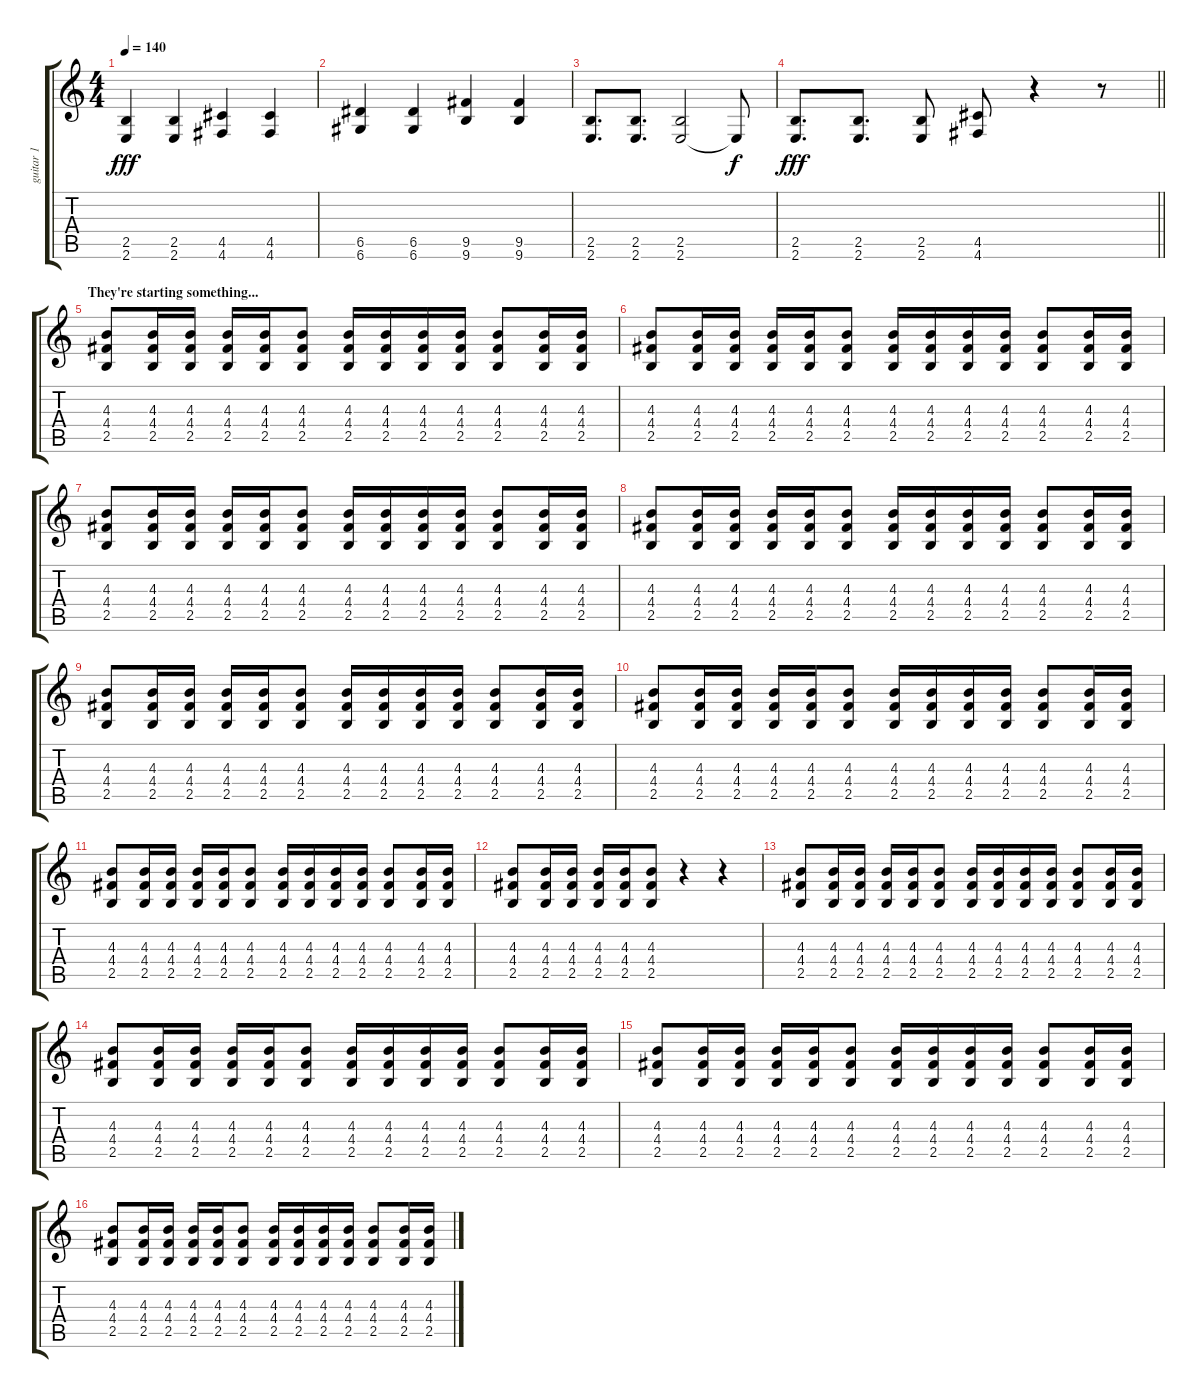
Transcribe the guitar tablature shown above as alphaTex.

\track ("guitar 1" "guitar 1") {instrument overdrivenguitar}
\staff {score tabs}
\tuning (E4 B3 G3 D3 A2 D2) {hide}
\ts (4 4)
\tempo 140
\clef g2
\ks c
(2.5 2.6).4{dy fff} (2.5 2.6).4 (4.5 4.6).4 (4.5 4.6).4 |
(6.5 6.6).4 (6.5 6.6).4 (9.5 9.6).4 (9.5 9.6).4 |
(2.5 2.6).8{d} (2.5 2.6).8{d} (2.5 2.6).2 2.6{t}.8{dy f} |
\barLineRight lightlight
(2.5 2.6).8{d dy fff} (2.5 2.6).8{d} (2.5 2.6).8 (4.5 4.6).8 r.4 r.8 |
\section ("" "They're starting something...")
(4.3 4.4 2.5).8 (4.3 4.4 2.5).16 (4.3 4.4 2.5).16 (4.3 4.4 2.5).16 (4.3 4.4 2.5).16 (4.3 4.4 2.5).8 (4.3 4.4 2.5).16 (4.3 4.4 2.5).16 (4.3 4.4 2.5).16 (4.3 4.4 2.5).16 (4.3 4.4 2.5).8 (4.3 4.4 2.5).16 (4.3 4.4 2.5).16 |
(4.3 4.4 2.5).8 (4.3 4.4 2.5).16 (4.3 4.4 2.5).16 (4.3 4.4 2.5).16 (4.3 4.4 2.5).16 (4.3 4.4 2.5).8 (4.3 4.4 2.5).16 (4.3 4.4 2.5).16 (4.3 4.4 2.5).16 (4.3 4.4 2.5).16 (4.3 4.4 2.5).8 (4.3 4.4 2.5).16 (4.3 4.4 2.5).16 |
(4.3 4.4 2.5).8 (4.3 4.4 2.5).16 (4.3 4.4 2.5).16 (4.3 4.4 2.5).16 (4.3 4.4 2.5).16 (4.3 4.4 2.5).8 (4.3 4.4 2.5).16 (4.3 4.4 2.5).16 (4.3 4.4 2.5).16 (4.3 4.4 2.5).16 (4.3 4.4 2.5).8 (4.3 4.4 2.5).16 (4.3 4.4 2.5).16 |
(4.3 4.4 2.5).8 (4.3 4.4 2.5).16 (4.3 4.4 2.5).16 (4.3 4.4 2.5).16 (4.3 4.4 2.5).16 (4.3 4.4 2.5).8 (4.3 4.4 2.5).16 (4.3 4.4 2.5).16 (4.3 4.4 2.5).16 (4.3 4.4 2.5).16 (4.3 4.4 2.5).8 (4.3 4.4 2.5).16 (4.3 4.4 2.5).16 |
(4.3 4.4 2.5).8 (4.3 4.4 2.5).16 (4.3 4.4 2.5).16 (4.3 4.4 2.5).16 (4.3 4.4 2.5).16 (4.3 4.4 2.5).8 (4.3 4.4 2.5).16 (4.3 4.4 2.5).16 (4.3 4.4 2.5).16 (4.3 4.4 2.5).16 (4.3 4.4 2.5).8 (4.3 4.4 2.5).16 (4.3 4.4 2.5).16 |
(4.3 4.4 2.5).8 (4.3 4.4 2.5).16 (4.3 4.4 2.5).16 (4.3 4.4 2.5).16 (4.3 4.4 2.5).16 (4.3 4.4 2.5).8 (4.3 4.4 2.5).16 (4.3 4.4 2.5).16 (4.3 4.4 2.5).16 (4.3 4.4 2.5).16 (4.3 4.4 2.5).8 (4.3 4.4 2.5).16 (4.3 4.4 2.5).16 |
(4.3 4.4 2.5).8 (4.3 4.4 2.5).16 (4.3 4.4 2.5).16 (4.3 4.4 2.5).16 (4.3 4.4 2.5).16 (4.3 4.4 2.5).8 (4.3 4.4 2.5).16 (4.3 4.4 2.5).16 (4.3 4.4 2.5).16 (4.3 4.4 2.5).16 (4.3 4.4 2.5).8 (4.3 4.4 2.5).16 (4.3 4.4 2.5).16 |
(4.3 4.4 2.5).8 (4.3 4.4 2.5).16 (4.3 4.4 2.5).16 (4.3 4.4 2.5).16 (4.3 4.4 2.5).16 (4.3 4.4 2.5).8 r.4 r.4 |
(4.3 4.4 2.5).8 (4.3 4.4 2.5).16 (4.3 4.4 2.5).16 (4.3 4.4 2.5).16 (4.3 4.4 2.5).16 (4.3 4.4 2.5).8 (4.3 4.4 2.5).16 (4.3 4.4 2.5).16 (4.3 4.4 2.5).16 (4.3 4.4 2.5).16 (4.3 4.4 2.5).8 (4.3 4.4 2.5).16 (4.3 4.4 2.5).16 |
(4.3 4.4 2.5).8 (4.3 4.4 2.5).16 (4.3 4.4 2.5).16 (4.3 4.4 2.5).16 (4.3 4.4 2.5).16 (4.3 4.4 2.5).8 (4.3 4.4 2.5).16 (4.3 4.4 2.5).16 (4.3 4.4 2.5).16 (4.3 4.4 2.5).16 (4.3 4.4 2.5).8 (4.3 4.4 2.5).16 (4.3 4.4 2.5).16 |
(4.3 4.4 2.5).8 (4.3 4.4 2.5).16 (4.3 4.4 2.5).16 (4.3 4.4 2.5).16 (4.3 4.4 2.5).16 (4.3 4.4 2.5).8 (4.3 4.4 2.5).16 (4.3 4.4 2.5).16 (4.3 4.4 2.5).16 (4.3 4.4 2.5).16 (4.3 4.4 2.5).8 (4.3 4.4 2.5).16 (4.3 4.4 2.5).16 |
(4.3 4.4 2.5).8 (4.3 4.4 2.5).16 (4.3 4.4 2.5).16 (4.3 4.4 2.5).16 (4.3 4.4 2.5).16 (4.3 4.4 2.5).8 (4.3 4.4 2.5).16 (4.3 4.4 2.5).16 (4.3 4.4 2.5).16 (4.3 4.4 2.5).16 (4.3 4.4 2.5).8 (4.3 4.4 2.5).16 (4.3 4.4 2.5).16
